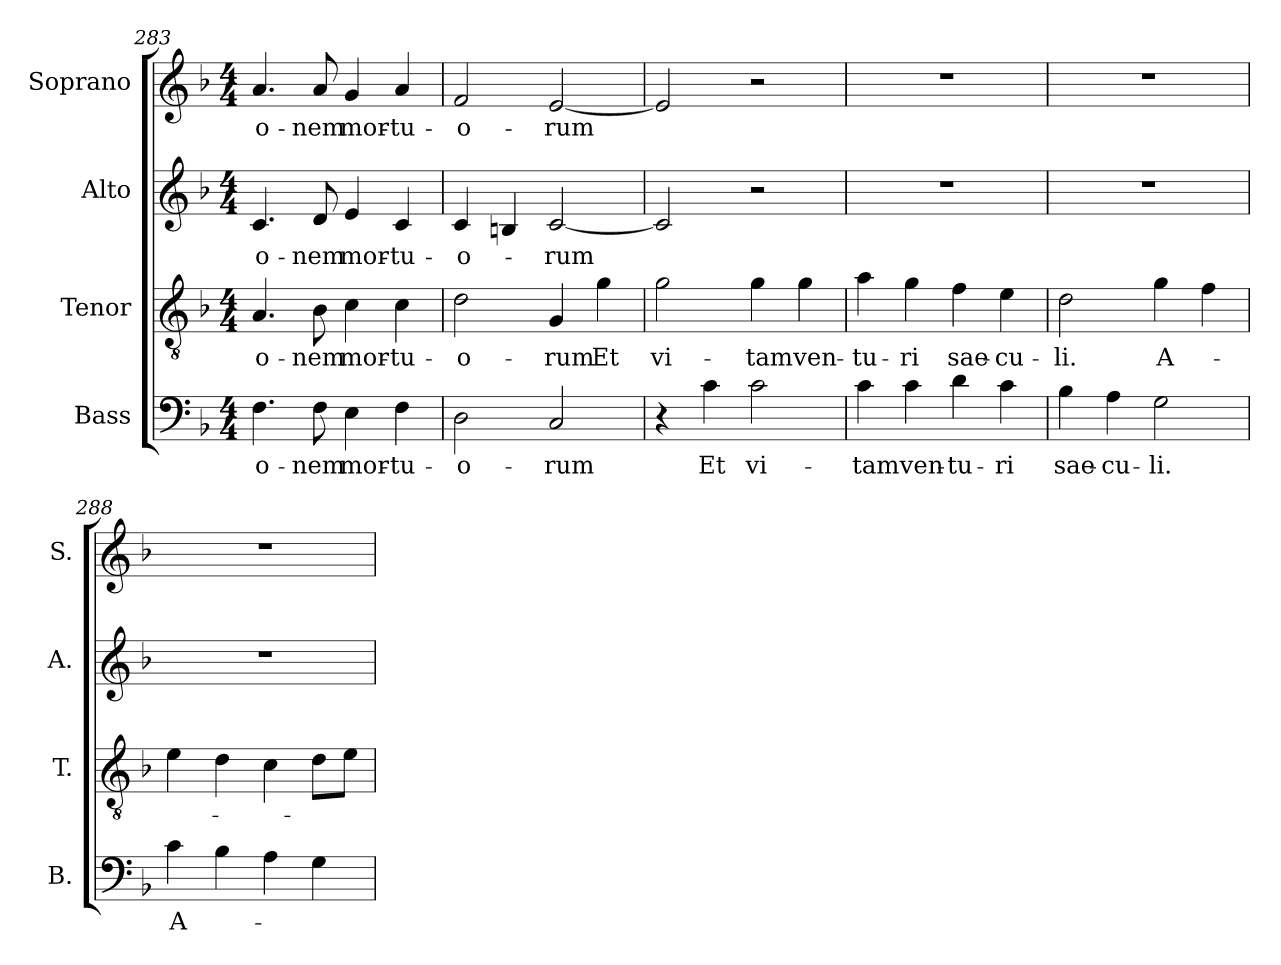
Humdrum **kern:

**kern	**text	**kern	**text	**kern	**text	**kern	**text
*part4	*part4	*part3	*part3	*part2	*part2	*part1	*part1
*staff4	*staff4	*staff3	*staff3	*staff2	*staff2	*staff1	*staff1
*I"Bass	*	*I"Tenor	*	*I"Alto	*	*I"Soprano	*
*I'B.	*	*I'T.	*	*I'A.	*	*I'S.	*
*clefF4	*	*clefGv2	*	*clefG2	*	*clefG2	*
*	*	*ITrd7c12	*	*	*	*	*
*k[b-]	*	*k[b-]	*	*k[b-]	*	*k[b-]	*
*F:	*	*F:	*	*F:	*	*F:	*
*M4/4	*	*M4/4	*	*M4/4	*	*M4/4	*
=283	=283	=283	=283	=283	=283	=283	=283
!	!LO:LY:b:color=#000000	!	!	!	!	!	!
!	!	!	!LO:LY:b:color=#000000	!	!	!	!
!	!	!	!	!	!LO:LY:b:color=#000000	!	!
!	!	!	!	!	!	!	!LO:LY:b:color=#000000
4.Fi\	-o-	4.AAi/	-o-	4.ci/	-o-	4.ai/	-o-
!	!LO:LY:b:color=#000000	!	!	!	!	!	!
!	!	!	!LO:LY:b:color=#000000	!	!	!	!
!	!	!	!	!	!LO:LY:b:color=#000000	!	!
!	!	!	!	!	!	!	!LO:LY:b:color=#000000
8Fi\	-nem	8BB-i\	-nem	8di/	-nem	8ai/	-nem
!	!LO:LY:b:color=#000000	!	!	!	!	!	!
!	!	!	!LO:LY:b:color=#000000	!	!	!	!
!	!	!	!	!	!LO:LY:b:color=#000000	!	!
!	!	!	!	!	!	!	!LO:LY:b:color=#000000
4Ei\	mor-	4Ci\	mor-	4ei/	mor-	4gi/	mor-
!	!LO:LY:b:color=#000000	!	!	!	!	!	!
!	!	!	!LO:LY:b:color=#000000	!	!	!	!
!	!	!	!	!	!LO:LY:b:color=#000000	!	!
!	!	!	!	!	!	!	!LO:LY:b:color=#000000
4Fi\	-tu-	4Ci\	-tu-	4ci/	-tu-	4ai/	-tu-
!!LO:LB:g=z
=284	=284	=284	=284	=284	=284	=284	=284
!	!LO:LY:b:color=#000000	!	!	!	!	!	!
!	!	!	!LO:LY:b:color=#000000	!	!	!	!
!	!	!	!	!	!LO:LY:b:color=#000000	!	!
!	!	!	!	!	!	!	!LO:LY:b:color=#000000
2Di\	-o-	2Di\	-o-	4ci/	-o-	2fi/	-o-
.	.	.	.	4Bni/	.	.	.
!	!LO:LY:b:color=#000000	!	!	!	!	!	!
!	!	!	!LO:LY:b:color=#000000	!	!	!	!
!	!	!	!	!	!LO:LY:b:color=#000000	!	!
!	!	!	!	!	!	!	!LO:LY:b:color=#000000
2Ci/	-rum	4GGi/	-rum	[2ci/	-rum	[2ei/	-rum
!	!	!	!LO:LY:b:color=#000000	!	!	!	!
.	.	4Gi\	Et	.	.	.	.
=285	=285	=285	=285	=285	=285	=285	=285
!	!	!	!LO:LY:b:color=#000000	!	!	!	!
4r	.	2Gi\	vi-	2ci/]	.	2ei/]	.
!	!LO:LY:b:color=#000000	!	!	!	!	!	!
4ci\	Et	.	.	.	.	.	.
!	!LO:LY:b:color=#000000	!	!	!	!	!	!
!	!	!	!LO:LY:b:color=#000000	!	!	!	!
2ci\	vi-	4Gi\	-tam	2r	.	2r	.
!	!	!	!LO:LY:b:color=#000000	!	!	!	!
.	.	4Gi\	ven-	.	.	.	.
=286	=286	=286	=286	=286	=286	=286	=286
!	!LO:LY:b:color=#000000	!	!	!	!	!	!
!	!	!	!LO:LY:b:color=#000000	!	!	!	!
4ci\	-tam	4Ai\	-tu-	1r	.	1r	.
!	!LO:LY:b:color=#000000	!	!	!	!	!	!
!	!	!	!LO:LY:b:color=#000000	!	!	!	!
4ci\	ven-	4Gi\	-ri	.	.	.	.
!	!LO:LY:b:color=#000000	!	!	!	!	!	!
!	!	!	!LO:LY:b:color=#000000	!	!	!	!
4di\	-tu-	4Fi\	sae-	.	.	.	.
!	!LO:LY:b:color=#000000	!	!	!	!	!	!
!	!	!	!LO:LY:b:color=#000000	!	!	!	!
4ci\	-ri	4Ei\	-cu-	.	.	.	.
=287	=287	=287	=287	=287	=287	=287	=287
!	!LO:LY:b:color=#000000	!	!	!	!	!	!
!	!	!	!LO:LY:b:color=#000000	!	!	!	!
4B-i\	sae-	2Di\	-li.	1r	.	1r	.
!	!LO:LY:b:color=#000000	!	!	!	!	!	!
4Ai\	-cu-	.	.	.	.	.	.
!	!LO:LY:b:color=#000000	!	!	!	!	!	!
!	!	!	!LO:LY:b:color=#000000	!	!	!	!
2Gi\	-li.	4Gi\	A-	.	.	.	.
.	.	4Fi\	.	.	.	.	.
=288	=288	=288	=288	=288	=288	=288	=288
!	!LO:LY:b:color=#000000	!	!	!	!	!	!
4ci\	A-	4Ei\	.	1r	.	1r	.
4B-i\	.	4Di\	.	.	.	.	.
4Ai\	.	4Ci\	.	.	.	.	.
4Gi\	.	8Di\L	.	.	.	.	.
.	.	8Ei\J	.	.	.	.	.
=	=	=	=	=	=	=	=
*-	*-	*-	*-	*-	*-	*-	*-
